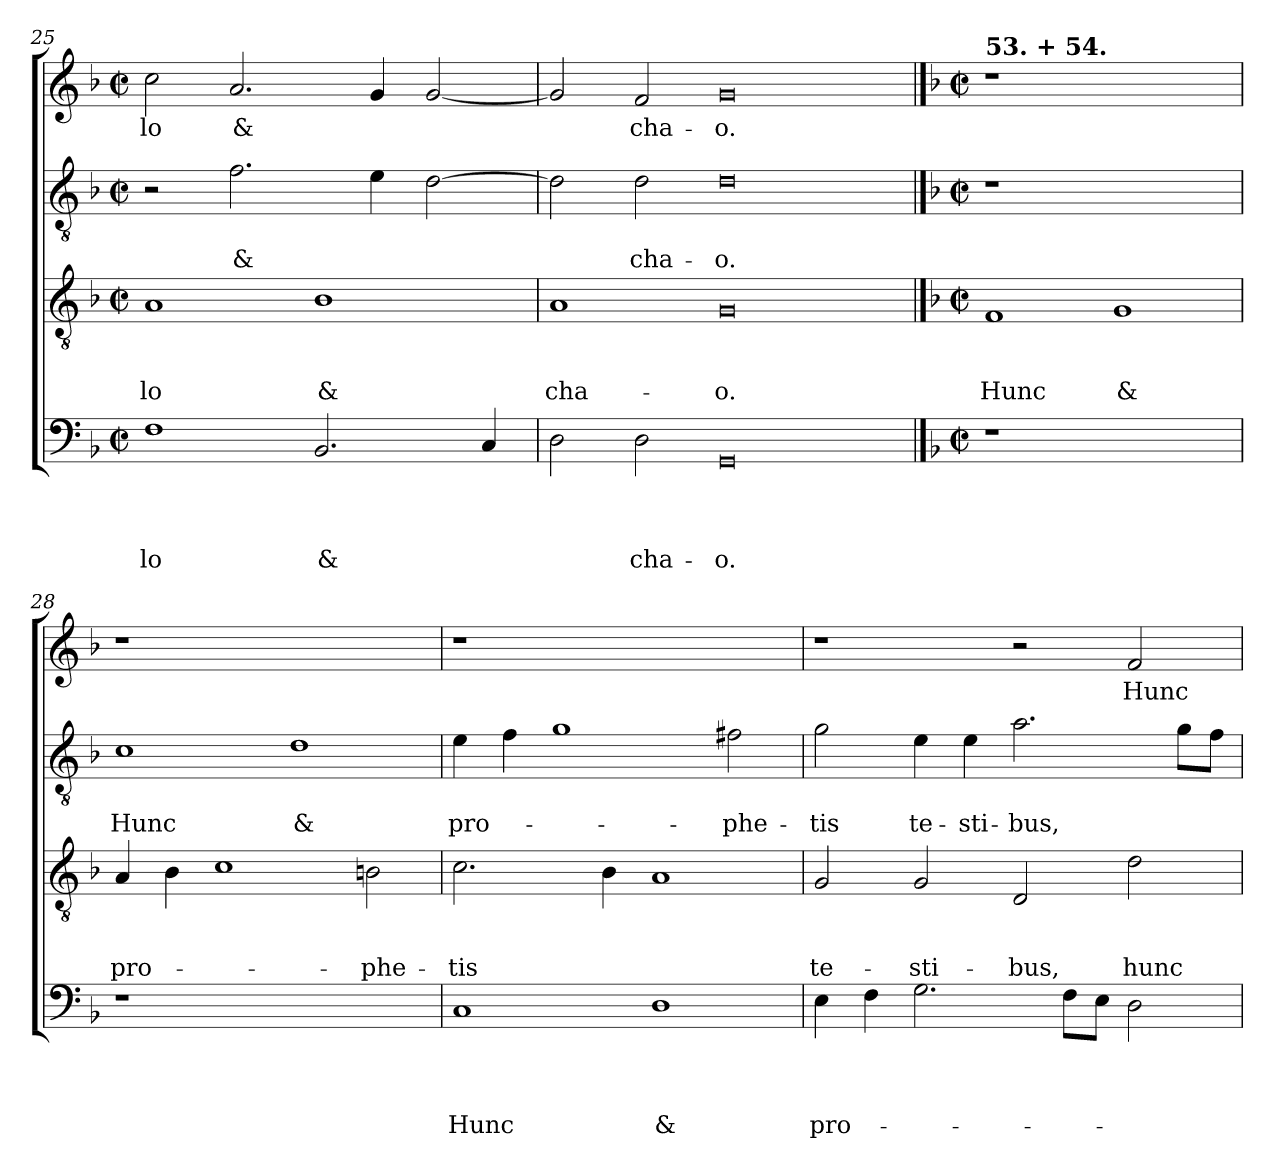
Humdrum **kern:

**kern	**text	**text	**text	**text	**kern	**text	**text	**text	**kern	**text	**text	**kern	**text
*part4	*part4	*part4	*part4	*part4	*part3	*part3	*part3	*part3	*part2	*part2	*part2	*part1	*part1
*staff4	*staff4	*staff4	*staff4	*staff4	*staff3	*staff3	*staff3	*staff3	*staff2	*staff2	*staff2	*staff1	*staff1
*clefF4	*	*	*	*	*clefGv2	*	*	*	*clefGv2	*	*	*clefG2	*
*k[b-]	*	*	*	*	*k[b-]	*	*	*	*k[b-]	*	*	*k[b-]	*
*F:	*	*	*	*	*F:	*	*	*	*F:	*	*	*F:	*
*M2/2	*	*	*	*	*M2/2	*	*	*	*M2/2	*	*	*M2/2	*
*met(c|)	*	*	*	*	*met(c|)	*	*	*	*met(c|)	*	*	*met(c|)	*
=25	=25	=25	=25	=25	=25	=25	=25	=25	=25	=25	=25	=25	=25
!	!	!	!	!LO:LY:b	!	!	!	!LO:LY:b	!	!	!	!	!LO:LY:b
1F	.	.	.	-lo	1A	.	.	-lo	2r	.	.	2cc\	-lo
!	!	!	!	!	!	!	!	!	!	!	!LO:LY:b	!	!LO:LY:b
.	.	.	.	.	.	.	.	.	2.f\	.	&	2.a/	&
!	!	!	!	!LO:LY:b	!	!	!	!LO:LY:b	!	!	!	!	!
2.BB-/	.	.	.	&	1B-	.	.	&	.	.	.	.	.
.	.	.	.	.	.	.	.	.	4e\	.	.	4g/	.
.	.	.	.	.	.	.	.	.	[2d\	.	.	[2g/	.
4C/	.	.	.	.	.	.	.	.	.	.	.	.	.
=26	=26	=26	=26	=26	=26	=26	=26	=26	=26	=26	=26	=26	=26
!	!	!	!	!	!	!	!	!LO:LY:b	!	!	!	!	!
2D\	.	.	.	.	1A	.	.	cha-	2d\]	.	.	2g/]	.
!	!	!	!	!LO:LY:b	!	!	!	!	!	!	!LO:LY:b	!	!LO:LY:b
2D\	.	.	.	cha-	.	.	.	.	2d\	.	cha-	2f/	cha-
!	!	!	!	!LO:LY:b	!	!	!	!LO:LY:b	!	!	!LO:LY:b	!	!LO:LY:b
0GG	.	.	.	-o.	0G	.	.	-o.	0d	.	-o.	0g	-o.
!!LO:LB:g=z
==27	==27	==27	==27	==27	==27	==27	==27	==27	==27	==27	==27	==27	==27
*k[b-]	*	*	*	*	*k[b-]	*	*	*	*k[b-]	*	*	*k[b-]	*
*F:	*	*	*	*	*F:	*	*	*	*F:	*	*	*F:	*
*M2/2	*	*	*	*	*M2/2	*	*	*	*M2/2	*	*	*M2/2	*
*met(c|)	*	*	*	*	*met(c|)	*	*	*	*met(c|)	*	*	*met(c|)	*
!	!	!	!	!	!	!	!	!	!	!	!	!LO:TX:a:B:t=53. + 54.	!
!	!	!	!	!	!	!	!	!LO:LY:b	!	!	!	!	!
1r	.	.	.	.	1F	.	.	Hunc	1r	.	.	1r	.
!	!	!	!	!	!	!	!	!LO:LY:b	!	!	!	!	!
1ryy	.	.	.	.	1G	.	.	&	1ryy	.	.	1ryy	.
=28	=28	=28	=28	=28	=28	=28	=28	=28	=28	=28	=28	=28	=28
!	!	!	!	!	!	!	!	!LO:LY:b	!	!	!LO:LY:b	!	!
1r	.	.	.	.	4A/	.	.	pro-	1c	.	Hunc	1r	.
.	.	.	.	.	4B-\	.	.	.	.	.	.	.	.
.	.	.	.	.	1c	.	.	.	.	.	.	.	.
!	!	!	!	!	!	!	!	!	!	!	!LO:LY:b	!	!
1ryy	.	.	.	.	.	.	.	.	1d	.	&	1ryy	.
!	!	!	!	!	!	!	!	!LO:LY:b	!	!	!	!	!
.	.	.	.	.	2Bn\	.	.	-phe-	.	.	.	.	.
=29	=29	=29	=29	=29	=29	=29	=29	=29	=29	=29	=29	=29	=29
!	!	!	!	!LO:LY:b	!	!	!	!LO:LY:b	!	!	!LO:LY:b	!	!
1C	.	.	.	Hunc	2.c\	.	.	-tis	4e\	.	pro-	1r	.
.	.	.	.	.	.	.	.	.	4f\	.	.	.	.
.	.	.	.	.	.	.	.	.	1g	.	.	.	.
.	.	.	.	.	4B-\	.	.	.	.	.	.	.	.
!	!	!	!	!LO:LY:b	!	!	!	!	!	!	!	!	!
1D	.	.	.	&	1A	.	.	.	.	.	.	1ryy	.
!	!	!	!	!	!	!	!	!	!	!	!LO:LY:b	!	!
.	.	.	.	.	.	.	.	.	2f#X\	.	-phe-	.	.
=30	=30	=30	=30	=30	=30	=30	=30	=30	=30	=30	=30	=30	=30
!	!	!	!	!LO:LY:b	!	!	!	!LO:LY:b	!	!	!LO:LY:b	!	!
4E\	.	.	.	pro-	2G/	.	.	te-	2g\	.	-tis	1r	.
4F\	.	.	.	.	.	.	.	.	.	.	.	.	.
!	!	!	!	!	!	!	!	!LO:LY:b	!	!	!LO:LY:b	!	!
2.G\	.	.	.	.	2G/	.	.	-sti-	4e\	.	te-	.	.
!	!	!	!	!	!	!	!	!	!	!	!LO:LY:b	!	!
.	.	.	.	.	.	.	.	.	4e\	.	-sti-	.	.
!	!	!	!	!	!	!	!	!LO:LY:b	!	!	!LO:LY:b	!	!
.	.	.	.	.	2D/	.	.	-bus,	2.a\	.	-bus,	2r	.
8F\L	.	.	.	.	.	.	.	.	.	.	.	.	.
8E\J	.	.	.	.	.	.	.	.	.	.	.	.	.
!	!	!	!	!	!	!	!	!LO:LY:b	!	!	!	!	!LO:LY:b
2D\	.	.	.	.	2d\	.	.	hunc	.	.	.	2f/	Hunc
.	.	.	.	.	.	.	.	.	8g\L	.	.	.	.
.	.	.	.	.	.	.	.	.	8f\J	.	.	.	.
=	=	=	=	=	=	=	=	=	=	=	=	=	=
*-	*-	*-	*-	*-	*-	*-	*-	*-	*-	*-	*-	*-	*-
